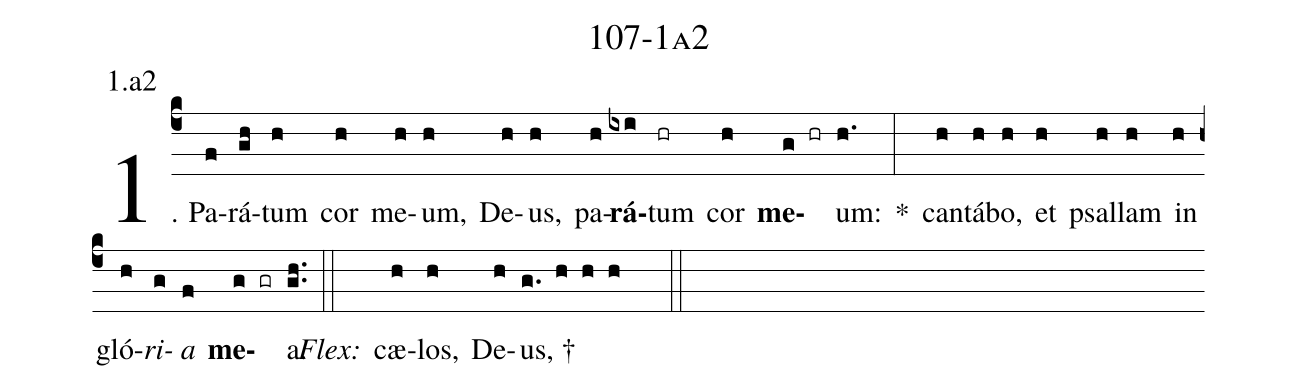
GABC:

name: 107-1a2;
annotation: 1.a2;
%%
(c4)1. Pa(f)rá(gh)tum(h) cor(h) me(h)um,(h) De(h)us,(h) pa(h)<b>rá</b>(ixi)tum(hr) cor(h) <b>me</b>(g hr)um:(h.) *(:) can(h)tá(h)bo,(h) et(h) psal(h)lam(h) in(h) gló(h)<i>ri</i>(g)<i>a</i>(f) <b>me</b>(g gr)a.(gh..) (::)
<i>Flex:</i>()  cæ(h)los,(h) De(h)us, †(g. h h h  ::)
